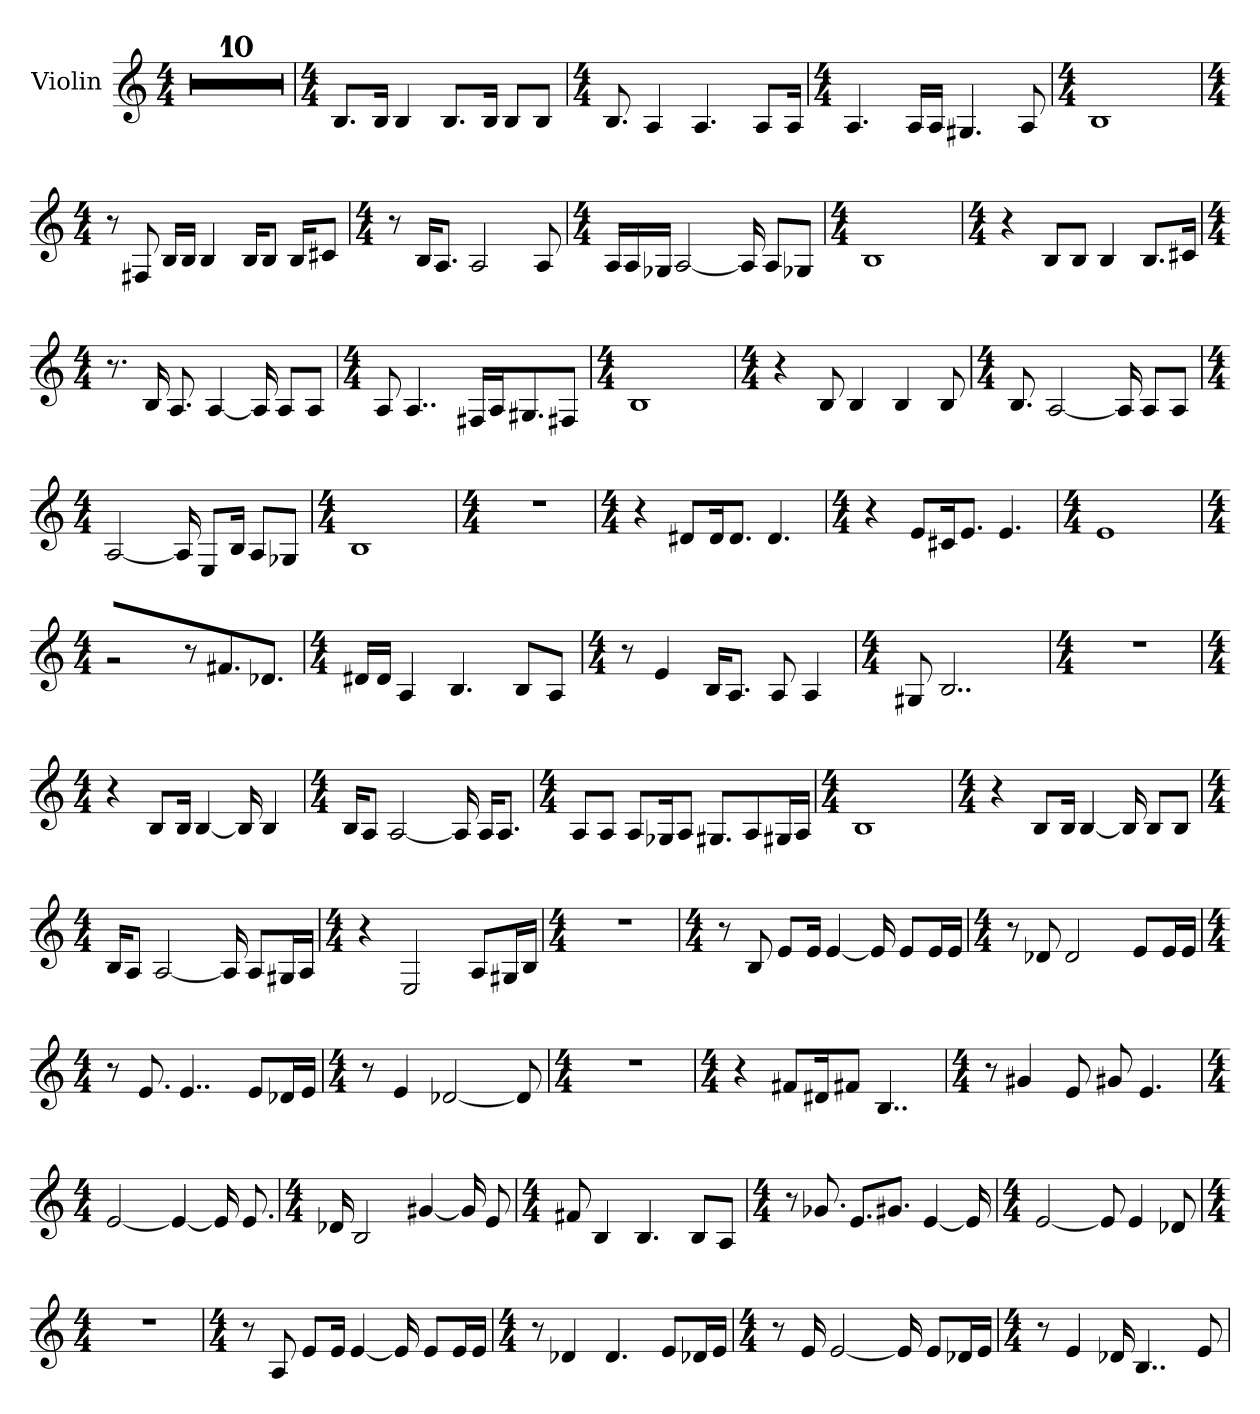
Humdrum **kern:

**kern
*part1
*staff1
*I"Violin
*I'Vln
*M4/4
=
1r
=
*M4/4
1r
=
*M4/4
1r
=
*M4/4
1r
=
*M4/4
1r
=
*M4/4
1r
=
*M4/4
1r
=
*M4/4
1r
=
*M4/4
1r
=
*M4/4
1r
=
*M4/4
8.BL
16BJk
4B
8.BL
16BJk
8BL
8BJ
=
*M4/4
8.B
4A
4.A
8AL
16AJk
=
*M4/4
4.A
16ALL
16AJJ
4.G#X
8A
=
*M4/4
1B
=
*M4/4
8r
8F#X
16BLL
16BJJ
4B
16BKL
8BJ
16BKL
8c#XJ
=
*M4/4
8r
16BKL
8.AJ
2A
8A
=
*M4/4
16ALL
16A
16G-XJJ
[2A
16A]
8AL
8G-XJ
=
*M4/4
1B
=
*M4/4
4r
8BL
8BJ
4B
8.BL
16c#XJk
=
*M4/4
8.r
16B
8.A
[4A
16A]
8AL
8AJ
=
*M4/4
8A
4..A
16F#XLL
16A
8.G#XJ
8F#XJ
=
*M4/4
1B
=
*M4/4
4r
8B
4B
4B
8B
=
*M4/4
8.B
[2A
16A]
8AL
8AJ
=
*M4/4
[2A
16A]
8EL
16BJk
8AL
8G-XJ
=
*M4/4
1B
=
*M4/4
1r
=
*M4/4
4r
8d#XL
16d#K
8.d#J
4.d#
=
*M4/4
4r
8eL
16c#XK
8.eJ
4.e
=
*M4/4
1e
=
*M4/4
2r
8r
8.f#X
8.d-XJ
=
*M4/4
16d#XLL
16d#JJ
4A
4.B
8BL
8AJ
=
*M4/4
8r
4e
16BKL
8.AJ
8A
4A
=
*M4/4
8G#X
2..B
=
*M4/4
1r
=
*M4/4
4r
8BL
16BJk
[4B
16B]
4B
=
*M4/4
16BKL
8AJ
[2A
16A]
16AKL
8.AJ
=
*M4/4
8AL
8AJ
8AL
16G-XK
8AJ
8.G#XL
8A
16G#XL
16AJJ
=
*M4/4
1B
=
*M4/4
4r
8BL
16BJk
[4B
16B]
8BL
8BJ
=
*M4/4
16BKL
8AJ
[2A
16A]
8AL
16G#XL
16AJJ
=
*M4/4
4r
2E
8AL
16G#XL
16BJJ
=
*M4/4
1r
=
*M4/4
8r
8B
8eL
16eJk
[4e
16e]
8eL
16eL
16eJJ
=
*M4/4
8r
8d-X
2d-
8eL
16eL
16eJJ
=
*M4/4
8r
8.e
4..e
8eL
16d-XL
16eJJ
=
*M4/4
8r
4e
[2d-X
8d-]
=
*M4/4
1r
=
*M4/4
4r
8f#XL
16d#XK
8f#XJ
4..B
=
*M4/4
8r
4g#X
8e
8g#X
4.e
=
*M4/4
[2e
4e_
16e]
8.e
=
*M4/4
16d-X
2B
[4g#X
16g#]
8e
=
*M4/4
8f#X
4B
4.B
8BL
8AJ
=
*M4/4
8r
8.g-X
8.eL
8.g#XJ
[4e
16e]
=
*M4/4
[2e
8e]
4e
8d-X
=
*M4/4
1r
=
*M4/4
8r
8A
8eL
16eJk
[4e
16e]
8eL
16eL
16eJJ
=
*M4/4
8r
4d-X
4.d-
8eL
16d-XL
16eJJ
=
*M4/4
8r
16e
[2e
16e]
8eL
16d-XL
16eJJ
=
*M4/4
8r
4e
16d-X
4..B
8e
=
*-
